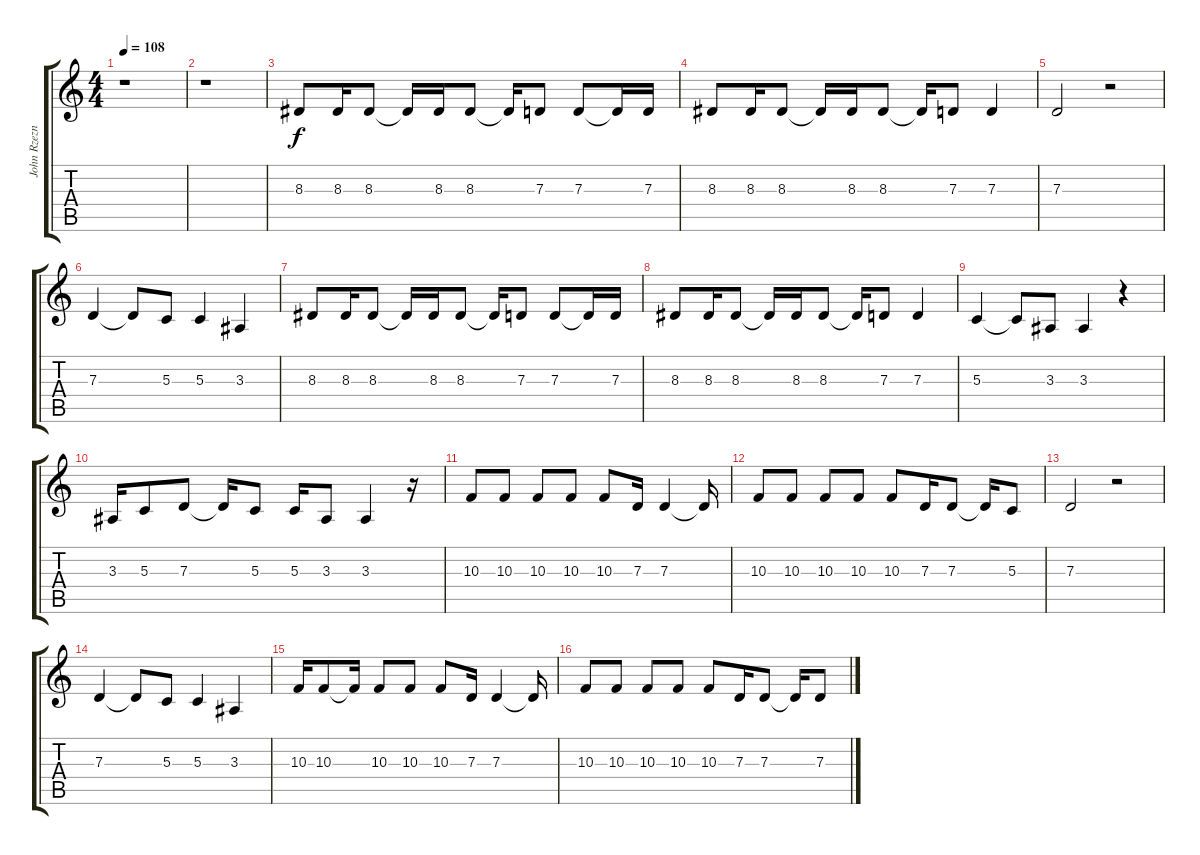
\track ("John Rzeznik (Vocals)" "John Rzezn") {instrument lead2sawtooth}
\staff {score tabs}
\tuning (E4 B3 G3 D3 A2 E2) {hide}
\ts (4 4)
\tempo 108
\clef g2
\ks c
r.1{dy f} |
r.1 |
8.3.8 8.3.16 8.3.8 8.3{t}.16 8.3.16 8.3.8 8.3{t}.16 7.3.8 7.3.8 7.3{t}.16 7.3.16 |
8.3.8 8.3.16 8.3.8 8.3{t}.16 8.3.16 8.3.8 8.3{t}.16 7.3.8 7.3.4 |
7.3.2 r.2 |
7.3.4 7.3{t}.8 5.3.8 5.3.4 3.3.4 |
8.3.8 8.3.16 8.3.8 8.3{t}.16 8.3.16 8.3.8 8.3{t}.16 7.3.8 7.3.8 7.3{t}.16 7.3.16 |
8.3.8 8.3.16 8.3.8 8.3{t}.16 8.3.16 8.3.8 8.3{t}.16 7.3.8 7.3.4 |
5.3.4 5.3{t}.8 3.3.8 3.3.4 r.4 |
3.3.16 5.3.8 7.3.8 7.3{t}.16 5.3.8 5.3.16 3.3.8 3.3.4 r.16 |
10.3.8 10.3.8 10.3.8 10.3.8 10.3.8 7.3.16 7.3.4 7.3{t}.16 |
10.3.8 10.3.8 10.3.8 10.3.8 10.3.8 7.3.16 7.3.8 7.3{t}.16 5.3.8 |
7.3.2 r.2 |
7.3.4 7.3{t}.8 5.3.8 5.3.4 3.3.4 |
10.3.16 10.3.8 10.3{t}.16 10.3.8 10.3.8 10.3.8 7.3.16 7.3.4 7.3{t}.16 |
10.3.8 10.3.8 10.3.8 10.3.8 10.3.8 7.3.16 7.3.8 7.3{t}.16 7.3.8
